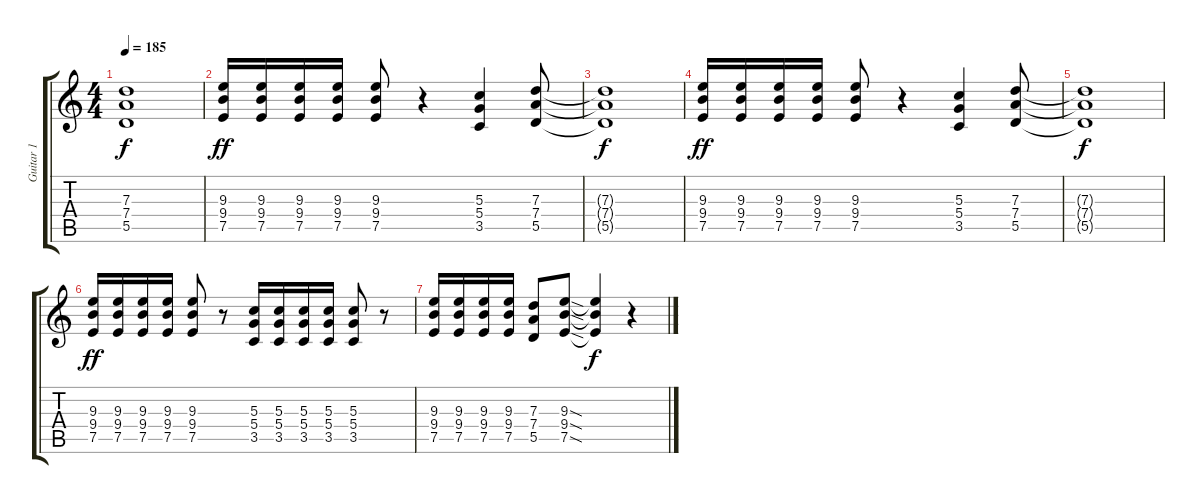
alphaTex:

\track ("Guitar 1" "Guitar 1") {instrument overdrivenguitar}
\staff {score tabs}
\tuning (E4 B3 G3 D3 A2 E2) {hide}
\ts (4 4)
\tempo 185
\clef g2
\ks c
(7.3{t} 7.4{t} 5.5{t}).1{dy f} |
(9.3 9.4 7.5).16{dy ff} (9.3 9.4 7.5).16 (9.3 9.4 7.5).16 (9.3 9.4 7.5).16 (9.3 9.4 7.5).8 r.4 (5.3 5.4 3.5).4 (7.3 7.4 5.5).8 |
(7.3{t} 7.4{t} 5.5{t}).1{dy f} |
(9.3 9.4 7.5).16{dy ff} (9.3 9.4 7.5).16 (9.3 9.4 7.5).16 (9.3 9.4 7.5).16 (9.3 9.4 7.5).8 r.4 (5.3 5.4 3.5).4 (7.3 7.4 5.5).8 |
(7.3{t} 7.4{t} 5.5{t}).1{dy f} |
(9.3 9.4 7.5).16{dy ff} (9.3 9.4 7.5).16 (9.3 9.4 7.5).16 (9.3 9.4 7.5).16 (9.3 9.4 7.5).8 r.8 (5.3 5.4 3.5).16 (5.3 5.4 3.5).16 (5.3 5.4 3.5).16 (5.3 5.4 3.5).16 (5.3 5.4 3.5).8 r.8 |
(9.3 9.4 7.5).16 (9.3 9.4 7.5).16 (9.3 9.4 7.5).16 (9.3 9.4 7.5).16 (7.3 7.4 5.5).8 (9.3{sod} 9.4{sod} 7.5{sod}).8 (9.3{t} 9.4{t} 7.5{t}).4{dy f} r.4
